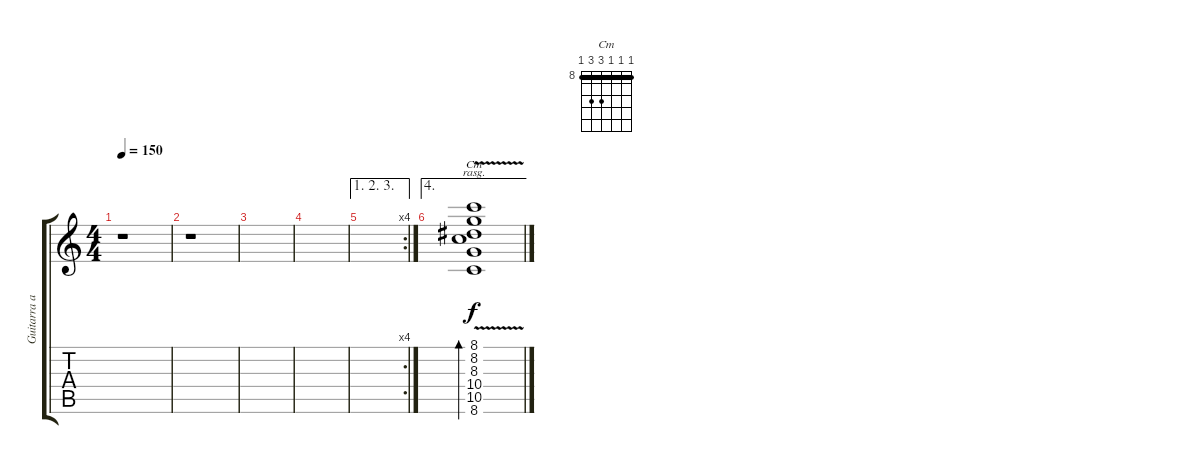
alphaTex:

\track ("Guitarra acompañamiento" "Guitarra a") {instrument acousticguitarsteel}
\staff {score tabs}
\tuning (E4 B3 G3 D3 A2 E2) {hide}
\chord ("Cm" 8 8 8 10 10 8) {firstfret 8 barre 8}
\ts (4 4)
\tempo 150
\clef g2
\ks c
r.1{dy f} |
r.1 |
|
|
\ae (1 2 3)
\rc 4
|
\ae 4
(8.1 8.2 8.3 10.4 10.5{v} 8.6).1{bd 480 ch "Cm" rasg ii}
